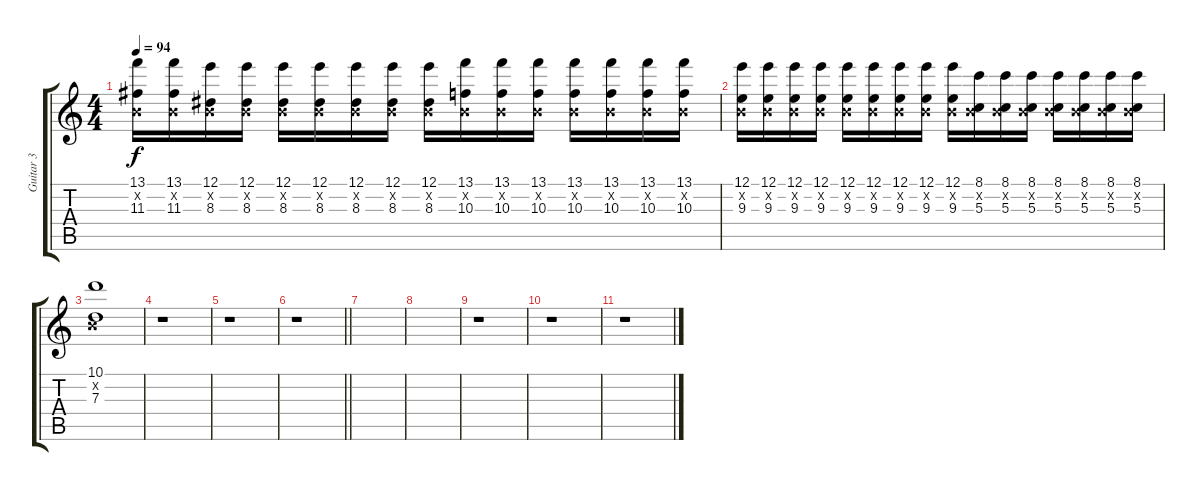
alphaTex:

\track ("Guitar 3" "Guitar 3") {instrument distortionguitar}
\staff {score tabs}
\tuning (E4 B3 G3 D3 A2 D2) {hide}
\ts (4 4)
\tempo 94
\clef g2
\ks c
(13.1 0.2{x} 11.3).16{dy f} (13.1 0.2{x} 11.3).16 (12.1 0.2{x} 8.3).16 (12.1 0.2{x} 8.3).16 (12.1 0.2{x} 8.3).16 (12.1 0.2{x} 8.3).16 (12.1 0.2{x} 8.3).16 (12.1 0.2{x} 8.3).16 (12.1 0.2{x} 8.3).16 (13.1 0.2{x} 10.3).16 (13.1 0.2{x} 10.3).16 (13.1 0.2{x} 10.3).16 (13.1 0.2{x} 10.3).16 (13.1 0.2{x} 10.3).16 (13.1 0.2{x} 10.3).16 (13.1 0.2{x} 10.3).16 |
(12.1 0.2{x} 9.3).16 (12.1 0.2{x} 9.3).16 (12.1 0.2{x} 9.3).16 (12.1 0.2{x} 9.3).16 (12.1 0.2{x} 9.3).16 (12.1 0.2{x} 9.3).16 (12.1 0.2{x} 9.3).16 (12.1 0.2{x} 9.3).16 (12.1 0.2{x} 9.3).16 (8.1 0.2{x} 5.3).16 (8.1 0.2{x} 5.3).16 (8.1 0.2{x} 5.3).16 (8.1 0.2{x} 5.3).16 (8.1 0.2{x} 5.3).16 (8.1 0.2{x} 5.3).16 (8.1 0.2{x} 5.3).16 |
(10.1 0.2{x} 7.3).1 |
r.1 |
r.1 |
\barLineRight lightlight
r.1 |
|
|
r.1 |
r.1 |
r.1
